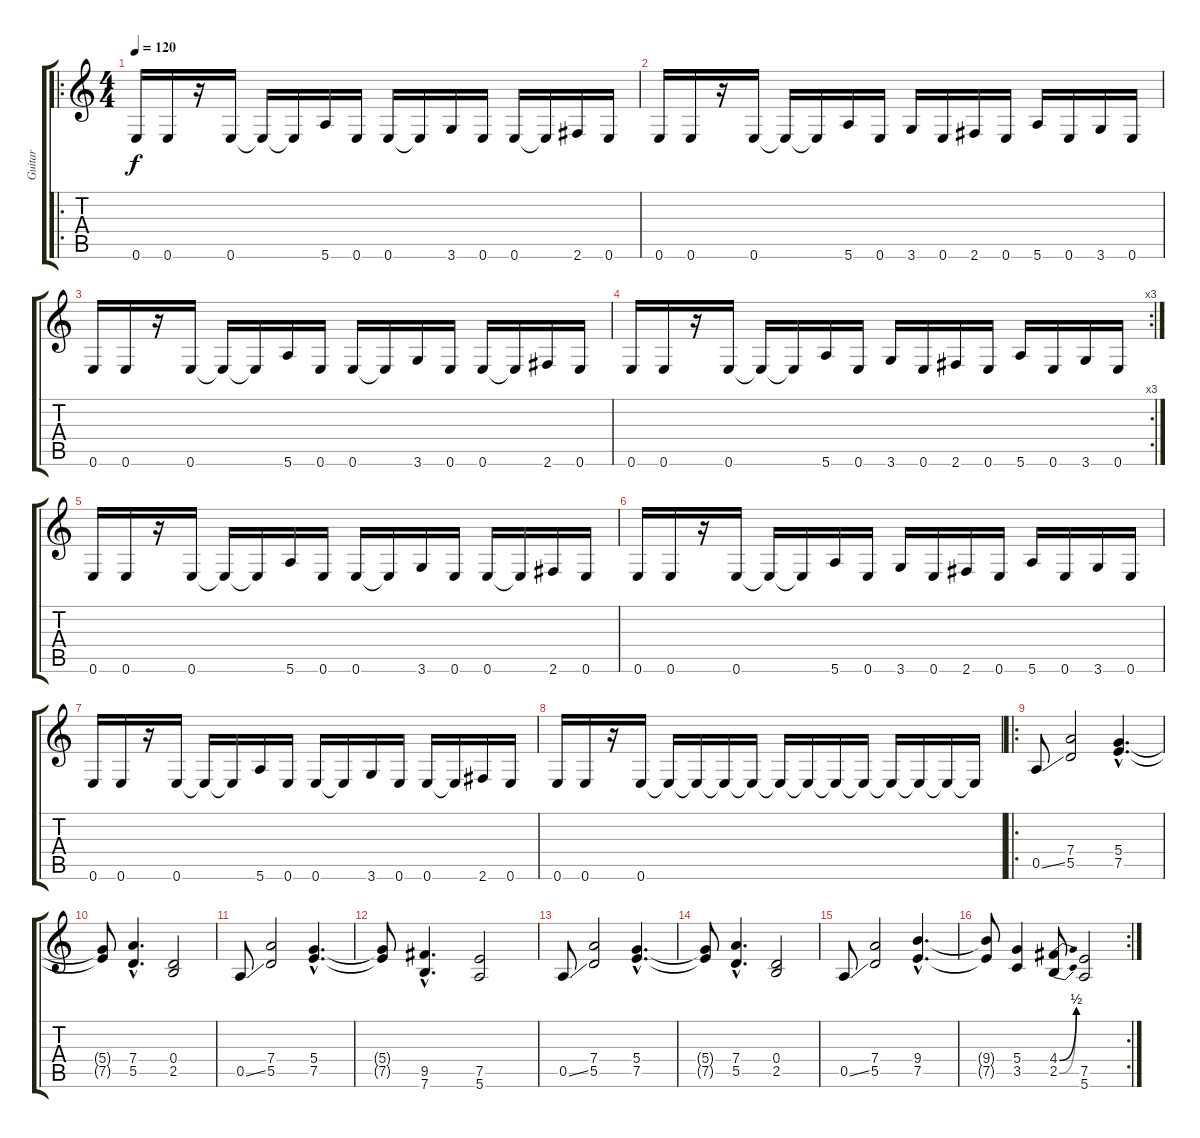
\track ("Guitar" "Guitar") {instrument distortionguitar}
\staff {score tabs}
\tuning (E4 B3 G3 D3 A2 E2) {hide}
\ro
\ts (4 4)
\tempo 120
\clef g2
\ks c
0.6.16{dy f instrument electricguitarmuted} 0.6.16 r.16 0.6.16 0.6{t}.16 0.6{t}.16 5.6.16 0.6.16 0.6.16 0.6{t}.16 3.6.16 0.6.16 0.6.16 0.6{t}.16 2.6.16 0.6.16 |
0.6.16 0.6.16 r.16 0.6.16 0.6{t}.16 0.6{t}.16 5.6.16 0.6.16 3.6.16 0.6.16 2.6.16 0.6.16 5.6.16 0.6.16 3.6.16 0.6.16 |
0.6.16{instrument electricguitarmuted} 0.6.16 r.16 0.6.16 0.6{t}.16 0.6{t}.16 5.6.16 0.6.16 0.6.16 0.6{t}.16 3.6.16 0.6.16 0.6.16 0.6{t}.16 2.6.16 0.6.16 |
\rc 3
0.6.16 0.6.16 r.16 0.6.16 0.6{t}.16 0.6{t}.16 5.6.16 0.6.16 3.6.16 0.6.16 2.6.16 0.6.16 5.6.16 0.6.16 3.6.16 0.6.16 |
0.6.16{instrument electricguitarmuted} 0.6.16 r.16 0.6.16 0.6{t}.16 0.6{t}.16 5.6.16 0.6.16 0.6.16 0.6{t}.16 3.6.16 0.6.16 0.6.16 0.6{t}.16 2.6.16 0.6.16 |
0.6.16 0.6.16 r.16 0.6.16 0.6{t}.16 0.6{t}.16 5.6.16 0.6.16 3.6.16 0.6.16 2.6.16 0.6.16 5.6.16 0.6.16 3.6.16 0.6.16 |
0.6.16{instrument electricguitarmuted} 0.6.16 r.16 0.6.16 0.6{t}.16 0.6{t}.16 5.6.16 0.6.16 0.6.16 0.6{t}.16 3.6.16 0.6.16 0.6.16 0.6{t}.16 2.6.16 0.6.16 |
0.6.16 0.6.16 r.16 0.6.16 0.6{t}.16 0.6{t}.16 0.6{t}.16 0.6{t}.16 0.6{t}.16 0.6{t}.16 0.6{t}.16 0.6{t}.16 0.6{t}.16 0.6{t}.16 0.6{t}.16 0.6{t}.16 |
\ro
0.5{ss}.8{balance 8 instrument distortionguitar} (7.4 5.5).2 (5.4{hac} 7.5{hac}).4{d} |
(5.4{t} 7.5{t}).8 (7.4{hac} 5.5{hac}).4{d} (0.4 2.5).2 |
0.5{ss}.8 (7.4 5.5).2 (5.4{hac} 7.5{hac}).4{d} |
(5.4{t} 7.5{t}).8 (9.5{hac} 7.6{hac}).4{d} (7.5 5.6).2 |
0.5{ss}.8 (7.4 5.5).2 (5.4{hac} 7.5{hac}).4{d} |
(5.4{t} 7.5{t}).8 (7.4{hac} 5.5{hac}).4{d} (0.4 2.5).2 |
0.5{ss}.8 (7.4 5.5).2 (9.4{hac} 7.5{hac}).4{d} |
\rc 2
(9.4{t} 7.5{t}).8 (5.4 3.5).4 (4.4{be (bend 0 0 60 2)} 2.5{be (bend 0 0 60 2)}).8 (7.5 5.6).2
